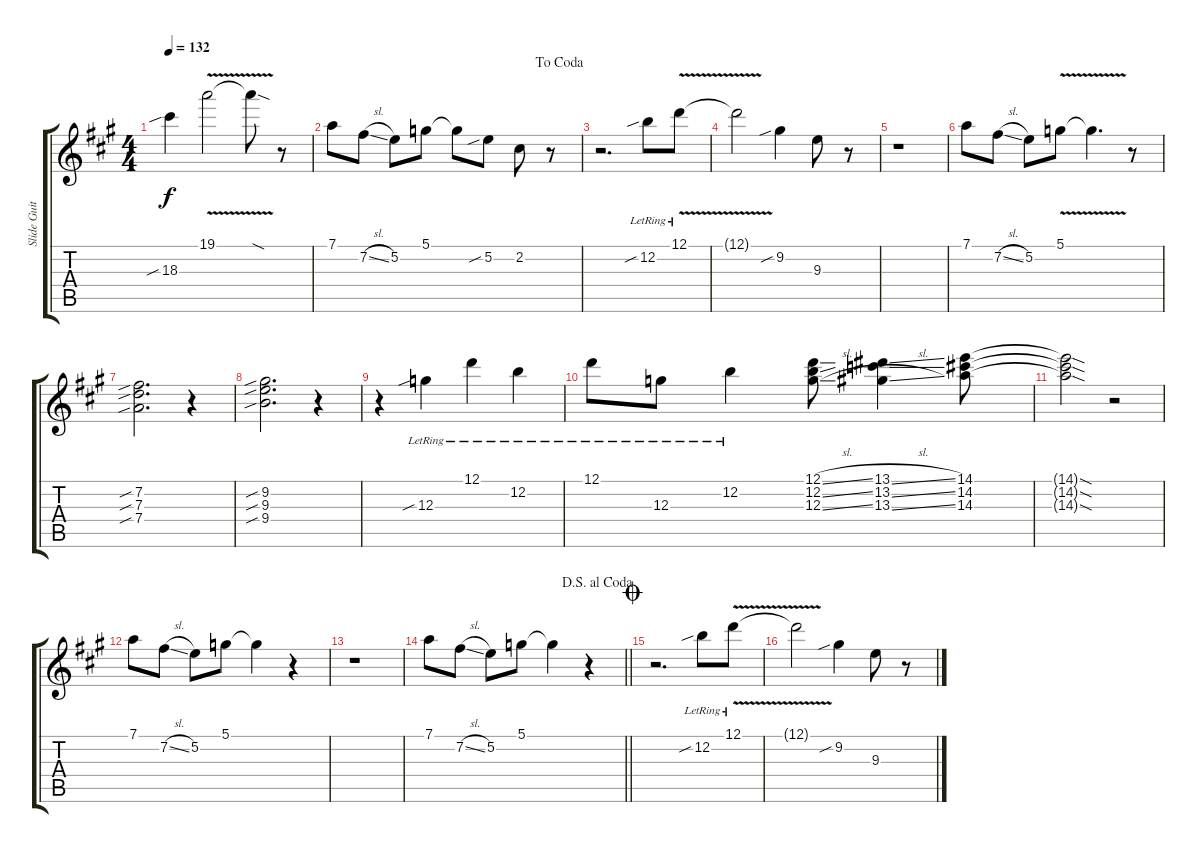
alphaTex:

\track ("Slide Guitar 1" "Slide Guit") {instrument distortionguitar}
\staff {score tabs}
\tuning (D4 B3 G3 D3 G2 D2) {hide}
\ts (4 4)
\tempo 132
\clef g2
\ks a
18.3{sib}.4{dy f} 19.1{v}.2 19.1{sod t}.8 r.8 |
\jump dacoda
7.1.8 7.2{sl}.8 5.2.8 5.1.8 5.1{t}.8 5.2{sib}.8 2.2.8 r.8 |
r.2{d} 12.2{sib lr}.8 12.1{v lr}.8 |
12.1{v t}.2 9.2{sib}.4 9.3.8 r.8 |
r.1 |
7.1.8 7.2{sl}.8 5.2.8 5.1{v}.8 5.1{v t}.4{d} r.8 |
(7.2{sib} 7.3{sib} 7.4{sib}).2{d} r.4 |
(9.2{sib} 9.3{sib} 9.4{sib}).2{d} r.4 |
r.4 12.3{sib lr}.4 12.1{lr}.4 12.2{lr}.4 |
12.1{lr}.8 12.3{lr}.8 12.2{lr}.4 (12.1{sl} 12.2{sl} 12.3{sl}).8 (13.1{sl} 13.2{sl} 13.3{sl}).4 (14.1 14.2 14.3).8 |
(14.1{sod t} 14.2{sod t} 14.3{sod t}).2 r.2 |
7.1.8 7.2{sl}.8 5.2.8 5.1.8 5.1{t}.4 r.4 |
r.1 |
\jump dalsegnoalcoda
\barLineRight lightlight
7.1.8 7.2{sl}.8 5.2.8 5.1.8 5.1{t}.4 r.4 |
\jump coda
r.2{d} 12.2{sib lr}.8 12.1{v lr}.8 |
12.1{v t}.2 9.2{sib}.4 9.3.8 r.8
